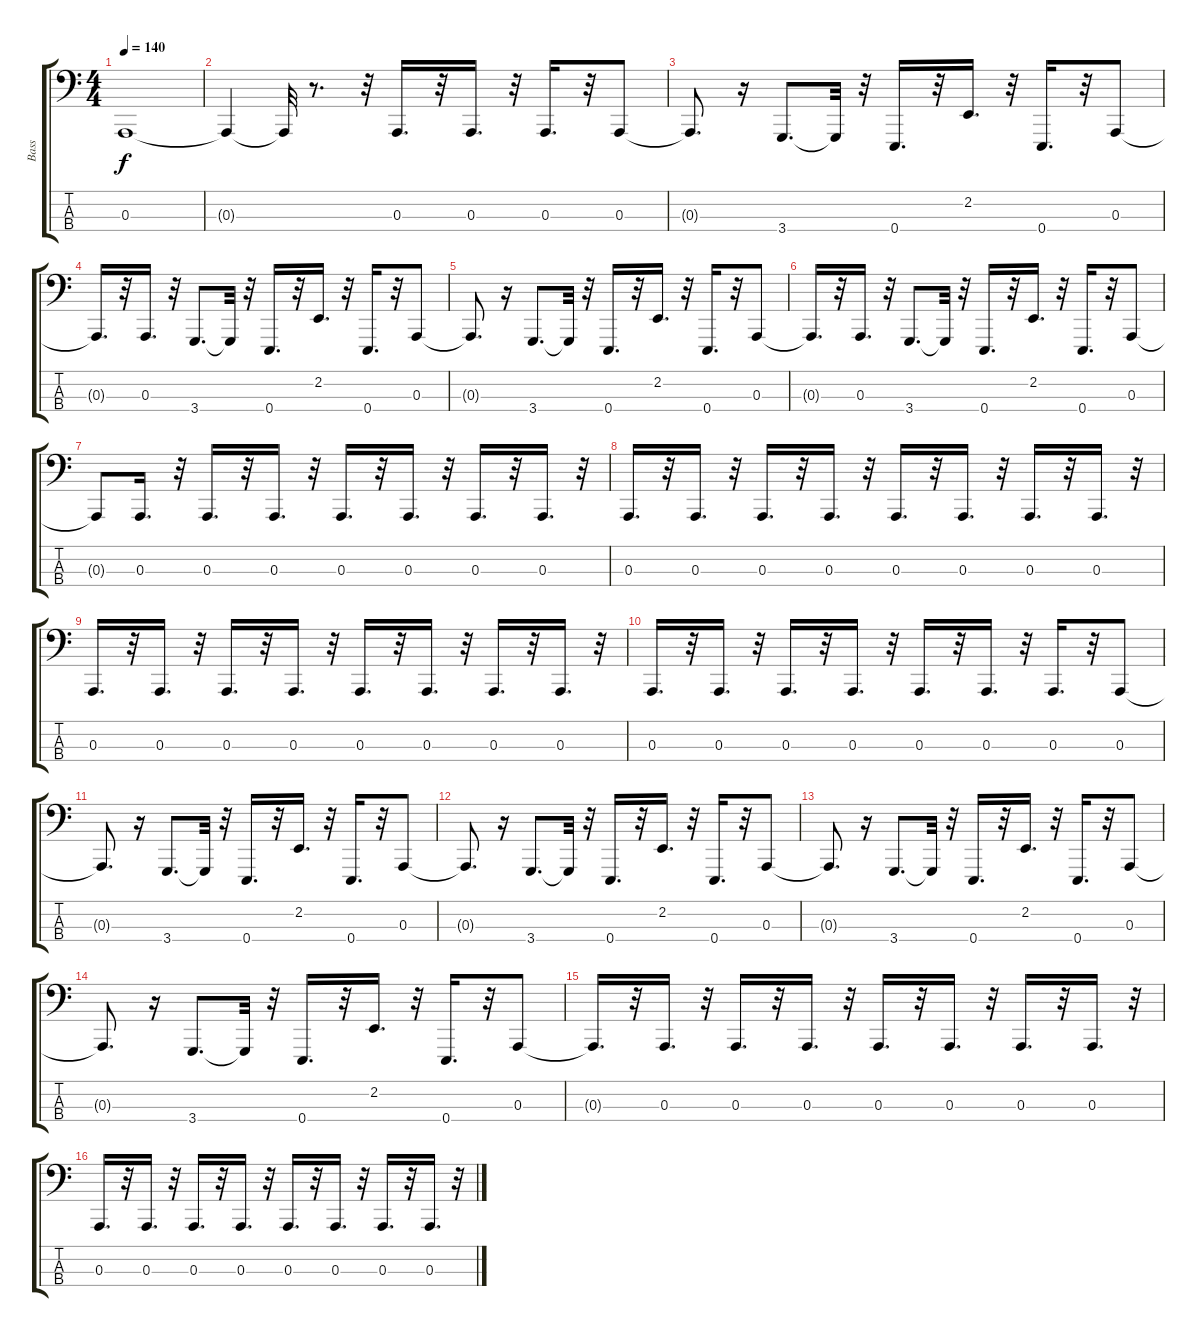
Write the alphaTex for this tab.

\track ("Bass" "Bass") {instrument acousticgrandpiano}
\staff {score tabs}
\tuning (G2 D2 A1 E1) {hide}
\ts (4 4)
\tempo 140
\clef f4
\ks c
0.3.1{dy f} |
0.3{t}.4 0.3{t}.32 r.8{d} r.32 0.3.16{d} r.32 0.3.16{d} r.32 0.3.16{d} r.32 0.3.8 |
0.3{t}.8{d} r.16 3.4.8{d} 3.4{t}.32 r.32 0.4.16{d} r.32 2.2.16{d} r.32 0.4.16{d} r.32 0.3.8 |
0.3{t}.16{d} r.32 0.3.16{d} r.32 3.4.8{d} 3.4{t}.32 r.32 0.4.16{d} r.32 2.2.16{d} r.32 0.4.16{d} r.32 0.3.8 |
0.3{t}.8{d} r.16 3.4.8{d} 3.4{t}.32 r.32 0.4.16{d} r.32 2.2.16{d} r.32 0.4.16{d} r.32 0.3.8 |
0.3{t}.16{d} r.32 0.3.16{d} r.32 3.4.8{d} 3.4{t}.32 r.32 0.4.16{d} r.32 2.2.16{d} r.32 0.4.16{d} r.32 0.3.8 |
0.3{t}.8 0.3.16{d} r.32 0.3.16{d} r.32 0.3.16{d} r.32 0.3.16{d} r.32 0.3.16{d} r.32 0.3.16{d} r.32 0.3.16{d} r.32 |
0.3.16{d} r.32 0.3.16{d} r.32 0.3.16{d} r.32 0.3.16{d} r.32 0.3.16{d} r.32 0.3.16{d} r.32 0.3.16{d} r.32 0.3.16{d} r.32 |
0.3.16{d} r.32 0.3.16{d} r.32 0.3.16{d} r.32 0.3.16{d} r.32 0.3.16{d} r.32 0.3.16{d} r.32 0.3.16{d} r.32 0.3.16{d} r.32 |
0.3.16{d} r.32 0.3.16{d} r.32 0.3.16{d} r.32 0.3.16{d} r.32 0.3.16{d} r.32 0.3.16{d} r.32 0.3.16{d} r.32 0.3.8 |
0.3{t}.8{d} r.16 3.4.8{d} 3.4{t}.32 r.32 0.4.16{d} r.32 2.2.16{d} r.32 0.4.16{d} r.32 0.3.8 |
0.3{t}.8{d} r.16 3.4.8{d} 3.4{t}.32 r.32 0.4.16{d} r.32 2.2.16{d} r.32 0.4.16{d} r.32 0.3.8 |
0.3{t}.8{d} r.16 3.4.8{d} 3.4{t}.32 r.32 0.4.16{d} r.32 2.2.16{d} r.32 0.4.16{d} r.32 0.3.8 |
0.3{t}.8{d} r.16 3.4.8{d} 3.4{t}.32 r.32 0.4.16{d} r.32 2.2.16{d} r.32 0.4.16{d} r.32 0.3.8 |
0.3{t}.16{d} r.32 0.3.16{d} r.32 0.3.16{d} r.32 0.3.16{d} r.32 0.3.16{d} r.32 0.3.16{d} r.32 0.3.16{d} r.32 0.3.16{d} r.32 |
0.3.16{d} r.32 0.3.16{d} r.32 0.3.16{d} r.32 0.3.16{d} r.32 0.3.16{d} r.32 0.3.16{d} r.32 0.3.16{d} r.32 0.3.16{d} r.32
